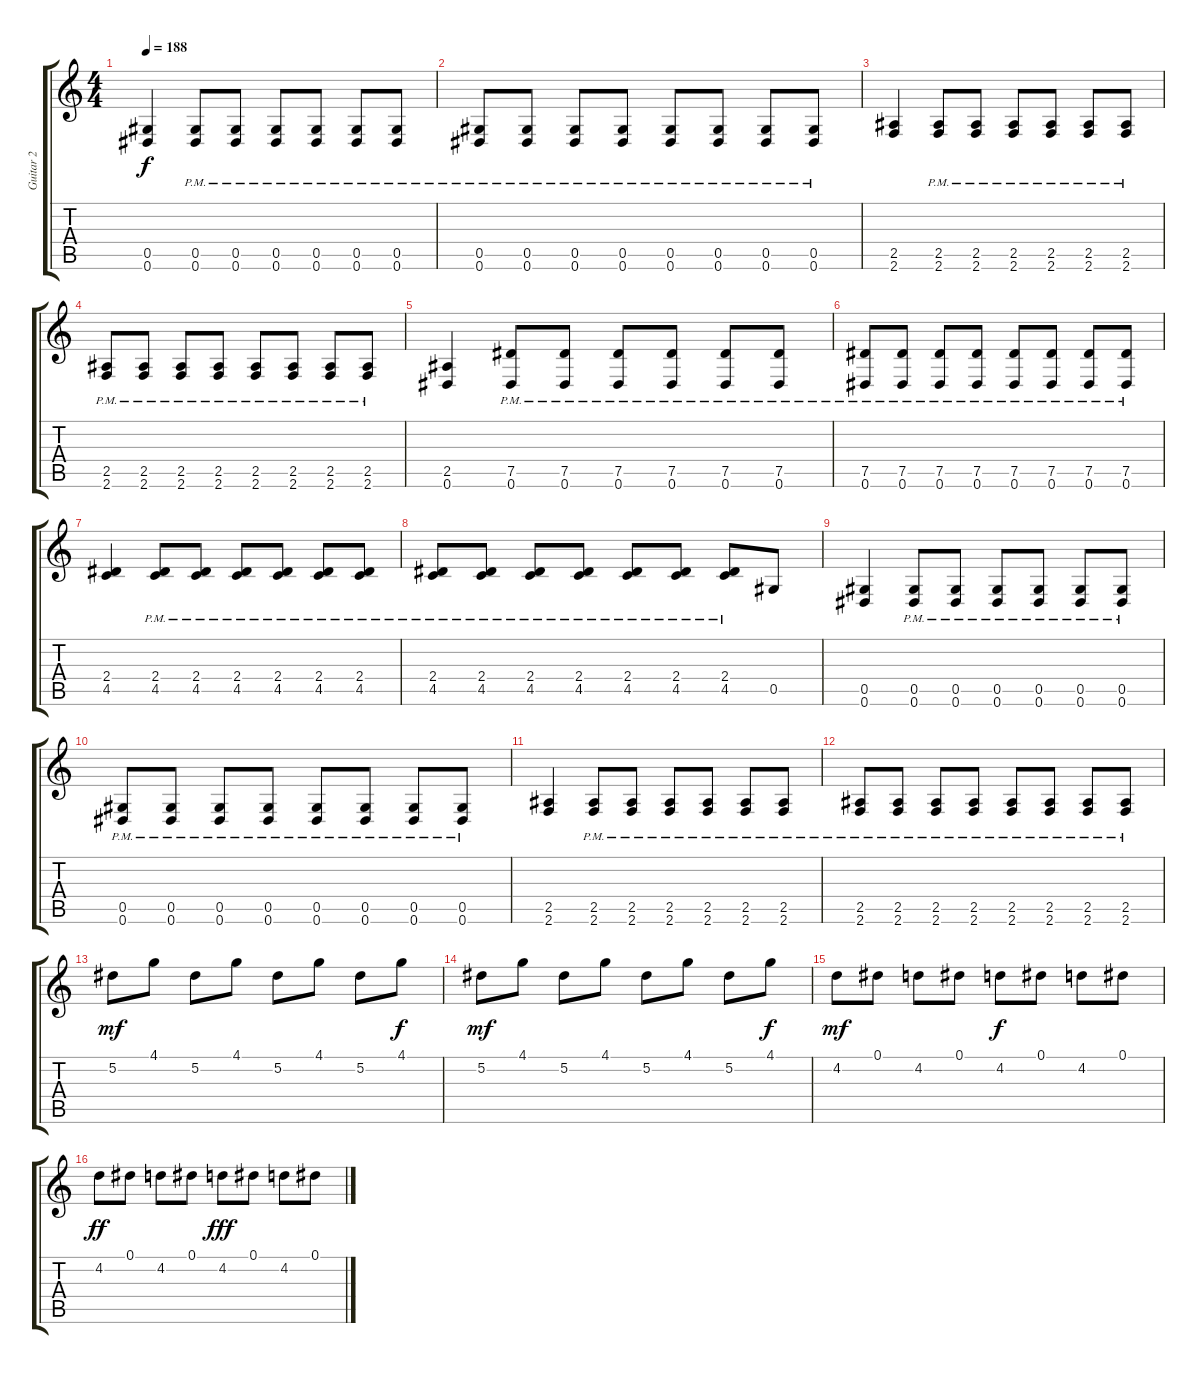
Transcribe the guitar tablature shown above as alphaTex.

\track ("Guitar 2" "Guitar 2") {instrument distortionguitar}
\staff {score tabs}
\tuning (Eb4 Bb3 Gb3 Db3 Ab2 Eb2) {hide}
\ts (4 4)
\tempo 188
\clef g2
\ks c
(0.5 0.6).4{dy f} (0.5{pm} 0.6{pm}).8 (0.5{pm} 0.6{pm}).8 (0.5{pm} 0.6{pm}).8 (0.5{pm} 0.6{pm}).8 (0.5{pm} 0.6{pm}).8 (0.5{pm} 0.6{pm}).8 |
(0.5{pm} 0.6{pm}).8 (0.5{pm} 0.6{pm}).8 (0.5{pm} 0.6{pm}).8 (0.5{pm} 0.6{pm}).8 (0.5{pm} 0.6{pm}).8 (0.5{pm} 0.6{pm}).8 (0.5{pm} 0.6{pm}).8 (0.5{pm} 0.6{pm}).8 |
(2.5 2.6).4 (2.5{pm} 2.6{pm}).8 (2.5{pm} 2.6{pm}).8 (2.5{pm} 2.6{pm}).8 (2.5{pm} 2.6{pm}).8 (2.5{pm} 2.6{pm}).8 (2.5{pm} 2.6{pm}).8 |
(2.5{pm} 2.6{pm}).8 (2.5{pm} 2.6{pm}).8 (2.5{pm} 2.6{pm}).8 (2.5{pm} 2.6{pm}).8 (2.5{pm} 2.6{pm}).8 (2.5{pm} 2.6{pm}).8 (2.5{pm} 2.6{pm}).8 (2.5{pm} 2.6{pm}).8 |
(2.5 0.6).4 (7.5{pm} 0.6{pm}).8 (7.5{pm} 0.6{pm}).8 (7.5{pm} 0.6{pm}).8 (7.5{pm} 0.6{pm}).8 (7.5{pm} 0.6{pm}).8 (7.5{pm} 0.6{pm}).8 |
(7.5{pm} 0.6{pm}).8 (7.5{pm} 0.6{pm}).8 (7.5{pm} 0.6{pm}).8 (7.5{pm} 0.6{pm}).8 (7.5{pm} 0.6{pm}).8 (7.5{pm} 0.6{pm}).8 (7.5{pm} 0.6{pm}).8 (7.5{pm} 0.6{pm}).8 |
(2.4 4.5).4 (2.4{pm} 4.5{pm}).8 (2.4{pm} 4.5{pm}).8 (2.4{pm} 4.5{pm}).8 (2.4{pm} 4.5{pm}).8 (2.4{pm} 4.5{pm}).8 (2.4{pm} 4.5{pm}).8 |
(2.4{pm} 4.5{pm}).8 (2.4{pm} 4.5{pm}).8 (2.4{pm} 4.5{pm}).8 (2.4{pm} 4.5{pm}).8 (2.4{pm} 4.5{pm}).8 (2.4{pm} 4.5{pm}).8 (2.4{pm} 4.5{pm}).8 0.5.8 |
(0.5 0.6).4 (0.5{pm} 0.6{pm}).8 (0.5{pm} 0.6{pm}).8 (0.5{pm} 0.6{pm}).8 (0.5{pm} 0.6{pm}).8 (0.5{pm} 0.6{pm}).8 (0.5{pm} 0.6{pm}).8 |
(0.5{pm} 0.6{pm}).8 (0.5{pm} 0.6{pm}).8 (0.5{pm} 0.6{pm}).8 (0.5{pm} 0.6{pm}).8 (0.5{pm} 0.6{pm}).8 (0.5{pm} 0.6{pm}).8 (0.5{pm} 0.6{pm}).8 (0.5{pm} 0.6{pm}).8 |
(2.5 2.6).4 (2.5{pm} 2.6{pm}).8 (2.5{pm} 2.6{pm}).8 (2.5{pm} 2.6{pm}).8 (2.5{pm} 2.6{pm}).8 (2.5{pm} 2.6{pm}).8 (2.5{pm} 2.6{pm}).8 |
(2.5{pm} 2.6{pm}).8 (2.5{pm} 2.6{pm}).8 (2.5{pm} 2.6{pm}).8 (2.5{pm} 2.6{pm}).8 (2.5{pm} 2.6{pm}).8 (2.5{pm} 2.6{pm}).8 (2.5{pm} 2.6{pm}).8 (2.5{pm} 2.6{pm}).8 |
5.2.8{dy mf} 4.1.8 5.2.8 4.1.8 5.2.8 4.1.8 5.2.8 4.1.8{dy f} |
5.2.8{dy mf} 4.1.8 5.2.8 4.1.8 5.2.8 4.1.8 5.2.8 4.1.8{dy f} |
4.2.8{dy mf} 0.1.8 4.2.8 0.1.8 4.2.8{dy f} 0.1.8 4.2.8 0.1.8 |
4.2.8{dy ff} 0.1.8 4.2.8 0.1.8 4.2.8{dy fff} 0.1.8 4.2.8 0.1.8
